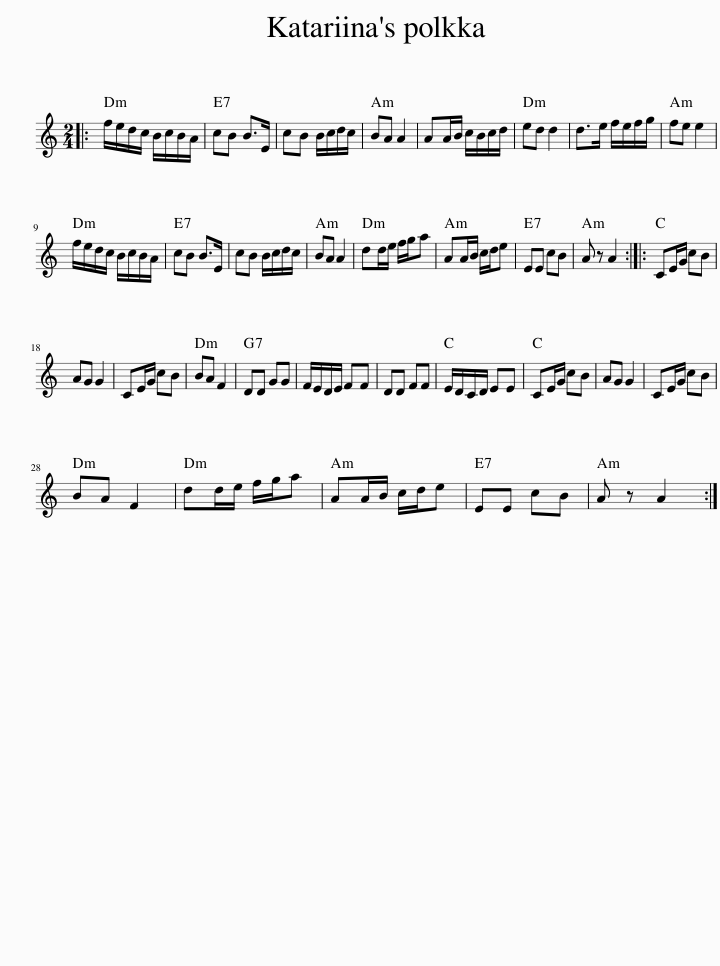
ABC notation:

X:1
L:1/8
M:2/4
I:linebreak $
K:C
V:1 treble
V:1
|: f/e/d/c/ B/c/B/A/ | cB B>E | cB B/c/d/c/ | BA A2 | AA/B/ c/B/c/d/ | %5
 ed d2 | d>e f/e/f/g/ | fe e2 |$ f/e/d/c/ B/c/B/A/ | cB B>E | %10
 cB B/c/d/c/ | BA A2 | dd/e/ f/g/a | AA/B/ c/d/e | EE cB | %15
 A z A2 :: CE/G/ cB |$ AG G2 | CE/G/ cB | BA F2 | %20
 DD GG | F/E/D/E/ FF | DD FF | E/D/C/D/ EE | CE/G/ cB | %25
 AG G2 | CE/G/ cB |$ BA F2 | dd/e/ f/g/a | AA/B/ c/d/e | %30
 EE cB | A z A2 :| %32
